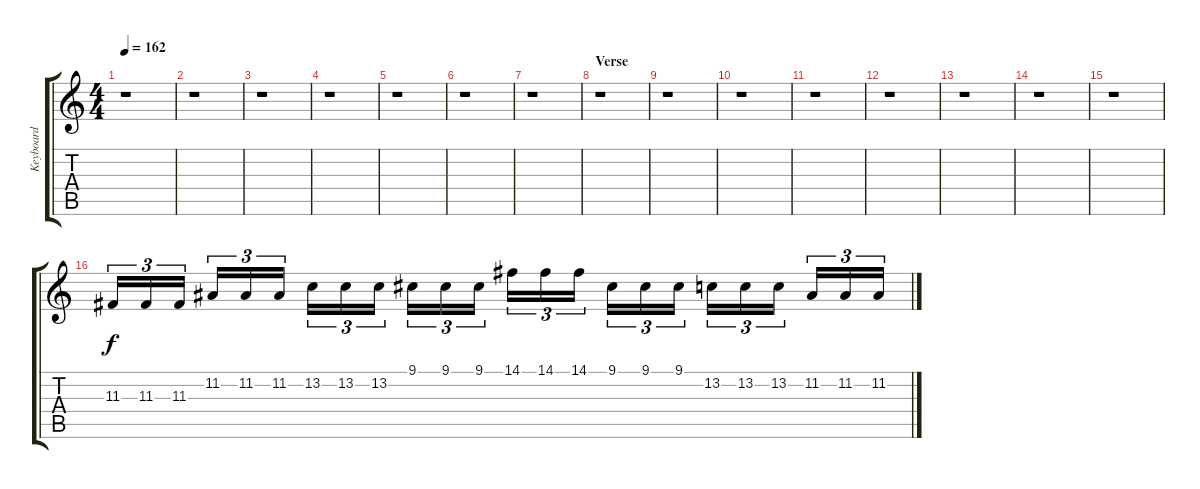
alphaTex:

\track ("Keyboard" "Keyboard") {instrument vibraphone}
\staff {score tabs}
\tuning (E4 B3 G3 D3 A2 E2) {hide}
\ts (4 4)
\tempo 162
\clef g2
\ks c
r.1{dy f} |
r.1 |
r.1 |
r.1 |
r.1 |
r.1 |
r.1 |
\section ("" "Verse")
r.1 |
r.1 |
r.1 |
r.1 |
r.1 |
r.1 |
r.1 |
r.1 |
\section ("" "")
11.3.16{tu (3 2)} 11.3.16{tu (3 2)} 11.3.16{tu (3 2)} 11.2.16{tu (3 2)} 11.2.16{tu (3 2)} 11.2.16{tu (3 2)} 13.2.16{tu (3 2)} 13.2.16{tu (3 2)} 13.2.16{tu (3 2)} 9.1.16{tu (3 2)} 9.1.16{tu (3 2)} 9.1.16{tu (3 2)} 14.1.16{tu (3 2)} 14.1.16{tu (3 2)} 14.1.16{tu (3 2)} 9.1.16{tu (3 2)} 9.1.16{tu (3 2)} 9.1.16{tu (3 2)} 13.2.16{tu (3 2)} 13.2.16{tu (3 2)} 13.2.16{tu (3 2)} 11.2.16{tu (3 2)} 11.2.16{tu (3 2)} 11.2.16{tu (3 2)}
